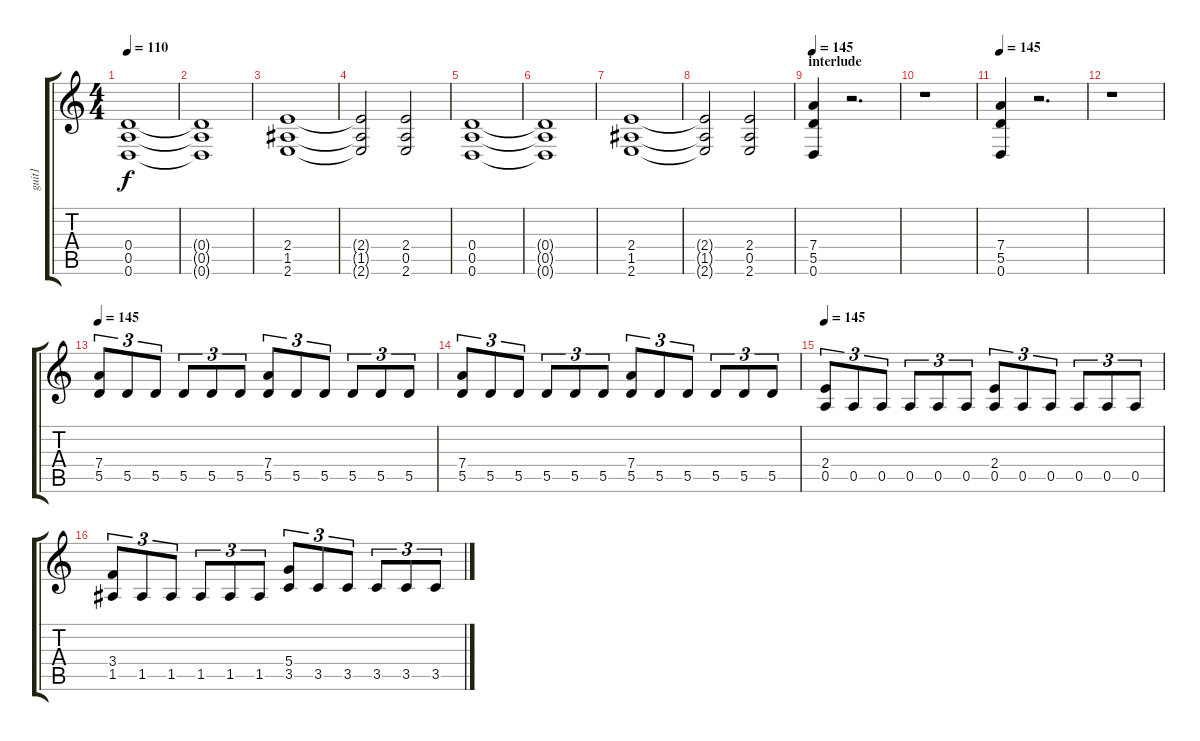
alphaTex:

\track ("guit1" "guit1") {instrument distortionguitar}
\staff {score tabs}
\tuning (E4 B3 G3 D3 A2 D2) {hide}
\ts (4 4)
\tempo 110
\clef g2
\ks c
(0.4 0.5 0.6).1{dy f} |
(0.4{t} 0.5{t} 0.6{t}).1 |
(2.4 1.5 2.6).1 |
(2.4{t} 1.5{t} 2.6{t}).2 (2.4 0.5 2.6).2 |
(0.4 0.5 0.6).1 |
(0.4{t} 0.5{t} 0.6{t}).1 |
(2.4 1.5 2.6).1 |
(2.4{t} 1.5{t} 2.6{t}).2 (2.4 0.5 2.6).2 |
\section ("" "interlude")
\tempo 145
(7.4 5.5 0.6).4 r.2{d} |
r.1 |
\tempo 145
(7.4 5.5 0.6).4 r.2{d} |
r.1 |
\tempo 145
(7.4 5.5).8{tu (3 2)} 5.5.8{tu (3 2)} 5.5.8{tu (3 2)} 5.5.8{tu (3 2)} 5.5.8{tu (3 2)} 5.5.8{tu (3 2)} (7.4 5.5).8{tu (3 2)} 5.5.8{tu (3 2)} 5.5.8{tu (3 2)} 5.5.8{tu (3 2)} 5.5.8{tu (3 2)} 5.5.8{tu (3 2)} |
(7.4 5.5).8{tu (3 2)} 5.5.8{tu (3 2)} 5.5.8{tu (3 2)} 5.5.8{tu (3 2)} 5.5.8{tu (3 2)} 5.5.8{tu (3 2)} (7.4 5.5).8{tu (3 2)} 5.5.8{tu (3 2)} 5.5.8{tu (3 2)} 5.5.8{tu (3 2)} 5.5.8{tu (3 2)} 5.5.8{tu (3 2)} |
\tempo 145
(2.4 0.5).8{tu (3 2)} 0.5.8{tu (3 2)} 0.5.8{tu (3 2)} 0.5.8{tu (3 2)} 0.5.8{tu (3 2)} 0.5.8{tu (3 2)} (2.4 0.5).8{tu (3 2)} 0.5.8{tu (3 2)} 0.5.8{tu (3 2)} 0.5.8{tu (3 2)} 0.5.8{tu (3 2)} 0.5.8{tu (3 2)} |
(3.4 1.5).8{tu (3 2)} 1.5.8{tu (3 2)} 1.5.8{tu (3 2)} 1.5.8{tu (3 2)} 1.5.8{tu (3 2)} 1.5.8{tu (3 2)} (5.4 3.5).8{tu (3 2)} 3.5.8{tu (3 2)} 3.5.8{tu (3 2)} 3.5.8{tu (3 2)} 3.5.8{tu (3 2)} 3.5.8{tu (3 2)}
